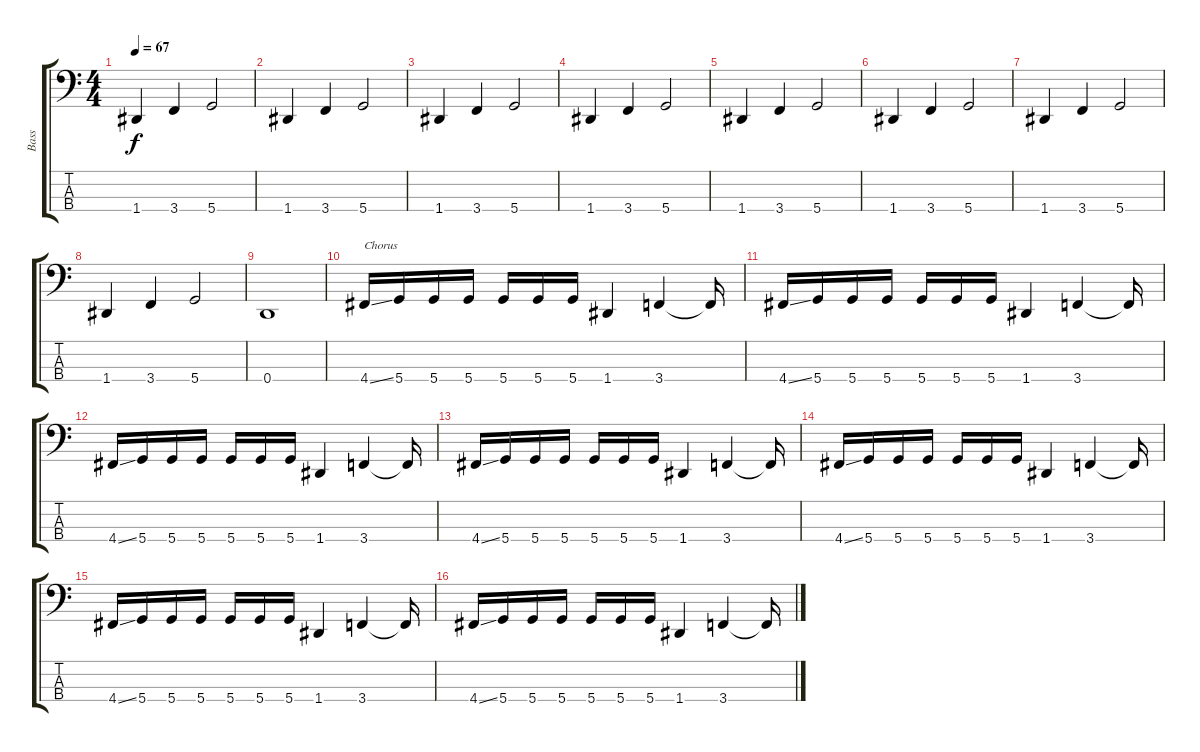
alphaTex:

\track ("Bass" "Bass") {instrument electricbassfinger}
\staff {score tabs}
\tuning (G2 D2 A1 D1) {hide}
\ts (4 4)
\tempo 67
\clef f4
\ks c
1.4.4{dy f} 3.4.4 5.4.2 |
1.4.4 3.4.4 5.4.2 |
1.4.4 3.4.4 5.4.2 |
1.4.4 3.4.4 5.4.2 |
1.4.4 3.4.4 5.4.2 |
1.4.4 3.4.4 5.4.2 |
1.4.4 3.4.4 5.4.2 |
1.4.4 3.4.4 5.4.2 |
0.4.1 |
4.4{ss}.16{txt "Chorus"} 5.4.16 5.4.16 5.4.16 5.4.16 5.4.16 5.4.16 1.4.4 3.4.4 3.4{t}.16 |
4.4{ss}.16 5.4.16 5.4.16 5.4.16 5.4.16 5.4.16 5.4.16 1.4.4 3.4.4 3.4{t}.16 |
4.4{ss}.16 5.4.16 5.4.16 5.4.16 5.4.16 5.4.16 5.4.16 1.4.4 3.4.4 3.4{t}.16 |
4.4{ss}.16 5.4.16 5.4.16 5.4.16 5.4.16 5.4.16 5.4.16 1.4.4 3.4.4 3.4{t}.16 |
4.4{ss}.16 5.4.16 5.4.16 5.4.16 5.4.16 5.4.16 5.4.16 1.4.4 3.4.4 3.4{t}.16 |
4.4{ss}.16 5.4.16 5.4.16 5.4.16 5.4.16 5.4.16 5.4.16 1.4.4 3.4.4 3.4{t}.16 |
4.4{ss}.16 5.4.16 5.4.16 5.4.16 5.4.16 5.4.16 5.4.16 1.4.4 3.4.4 3.4{t}.16
